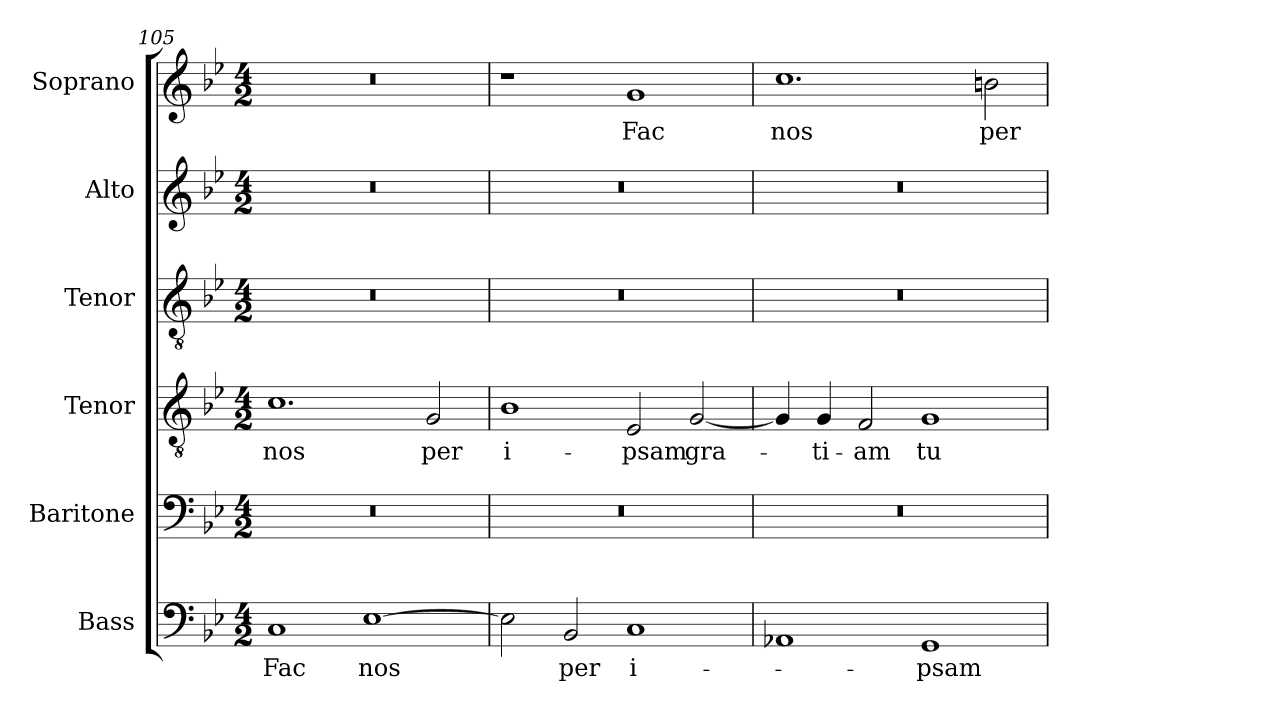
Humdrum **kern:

**kern	**text	**kern	**kern	**text	**kern	**kern	**kern	**text
*part6	*part6	*part5	*part4	*part4	*part3	*part2	*part1	*part1
*staff6	*staff6	*staff5	*staff4	*staff4	*staff3	*staff2	*staff1	*staff1
*I"Bass	*	*I"Baritone	*I"Tenor	*	*I"Tenor	*I"Alto	*I"Soprano	*
*I'B.	*	*I'Bar.	*I'T2.	*	*I'T1.	*I'A.	*I'S.	*
*clefF4	*	*clefF4	*clefGv2	*	*clefGv2	*clefG2	*clefG2	*
*	*	*	*ITrd7c12	*	*	*	*	*
*k[b-e-]	*	*k[b-e-]	*k[b-e-]	*	*k[b-e-]	*k[b-e-]	*k[b-e-]	*
*B-:	*	*B-:	*B-:	*	*B-:	*B-:	*B-:	*
*M4/2	*	*M4/2	*M4/2	*	*M4/2	*M4/2	*M4/2	*
=105	=105	=105	=105	=105	=105	=105	=105	=105
!	!LO:LY:b:color=#000000	!LO:N:vis=1	!	!	!	!	!	!
!	!	!	!	!LO:LY:b:color=#000000	!LO:N:vis=1	!LO:N:vis=1	!LO:N:vis=1	!
1Ci	Fac	0r	1.Ci	nos	0r	0r	0r	.
!	!LO:LY:b:color=#000000	!	!	!	!	!	!	!
[1E-i	nos	.	.	.	.	.	.	.
!	!	!	!	!LO:LY:b:color=#000000	!	!	!	!
.	.	.	2GGi/	per	.	.	.	.
=106	=106	=106	=106	=106	=106	=106	=106	=106
!	!	!LO:N:vis=1	!	!	!	!	!	!
!	!	!	!	!LO:LY:b:color=#000000	!LO:N:vis=1	!LO:N:vis=1	!	!
2E-i\]	.	0r	1BB-i	i-	0r	0r	1r	.
!	!LO:LY:b:color=#000000	!	!	!	!	!	!	!
2BB-i/	per	.	.	.	.	.	.	.
!	!LO:LY:b:color=#000000	!	!	!	!	!	!	!
!	!	!	!	!LO:LY:b:color=#000000	!	!	!	!
!	!	!	!	!	!	!	!	!LO:LY:b:color=#000000
1Ci	i-	.	2EE-i/	-psam	.	.	1gi	Fac
!	!	!	!	!LO:LY:b:color=#000000	!	!	!	!
.	.	.	[2GGi/	gra-	.	.	.	.
=107	=107	=107	=107	=107	=107	=107	=107	=107
!	!	!LO:N:vis=1	!	!	!LO:N:vis=1	!LO:N:vis=1	!	!
!	!	!	!	!	!	!	!	!LO:LY:b:color=#000000
1AA-Xi	.	0r	4GGi/]	.	0r	0r	1.cci	nos
!	!	!	!	!LO:LY:b:color=#000000	!	!	!	!
.	.	.	4GGi/	-ti-	.	.	.	.
!	!	!	!	!LO:LY:b:color=#000000	!	!	!	!
.	.	.	2FFi/	-am	.	.	.	.
!	!LO:LY:b:color=#000000	!	!	!	!	!	!	!
!	!	!	!	!LO:LY:b:color=#000000	!	!	!	!
1GGi	-psam	.	1GGi	tu-	.	.	.	.
!	!	!	!	!	!	!	!	!LO:LY:b:color=#000000
.	.	.	.	.	.	.	2bni\	per
=	=	=	=	=	=	=	=	=
*-	*-	*-	*-	*-	*-	*-	*-	*-
